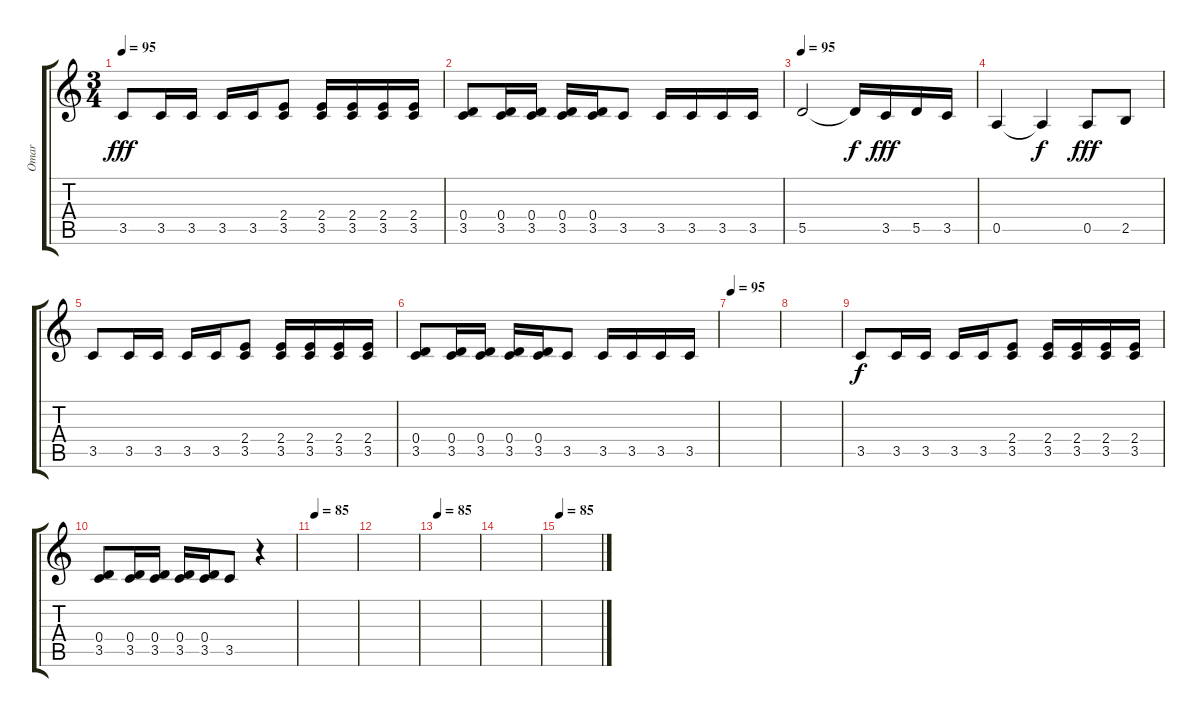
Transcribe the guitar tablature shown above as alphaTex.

\track ("Omar" "Omar") {instrument overdrivenguitar}
\staff {score tabs}
\tuning (E4 B3 G3 D3 A2 E2) {hide}
\ts (3 4)
\tempo 95
\clef g2
\ks c
3.5.8{dy fff} 3.5.16 3.5.16 3.5.16 3.5.16 (2.4 3.5).8 (2.4 3.5).16 (2.4 3.5).16 (2.4 3.5).16 (2.4 3.5).16 |
(0.4 3.5).8 (0.4 3.5).16 (0.4 3.5).16 (0.4 3.5).16 (0.4 3.5).16 3.5.8 3.5.16 3.5.16 3.5.16 3.5.16 |
\tempo 95
5.5.2{volume 16 instrument distortionguitar} 5.5{t}.16{dy f} 3.5.16{dy fff} 5.5.16 3.5.16 |
0.5.4 0.5{t}.4{dy f} 0.5.8{dy fff} 2.5.8 |
3.5.8 3.5.16 3.5.16 3.5.16 3.5.16 (2.4 3.5).8 (2.4 3.5).16 (2.4 3.5).16 (2.4 3.5).16 (2.4 3.5).16 |
(0.4 3.5).8 (0.4 3.5).16 (0.4 3.5).16 (0.4 3.5).16 (0.4 3.5).16 3.5.8 3.5.16 3.5.16 3.5.16 3.5.16 |
\tempo 95
|
|
3.5.8{dy f} 3.5.16 3.5.16 3.5.16 3.5.16 (2.4 3.5).8 (2.4 3.5).16 (2.4 3.5).16 (2.4 3.5).16 (2.4 3.5).16 |
(0.4 3.5).8 (0.4 3.5).16 (0.4 3.5).16 (0.4 3.5).16 (0.4 3.5).16 3.5.8 r.4 |
\tempo 85
|
|
\tempo 85
|
|
\tempo 85
